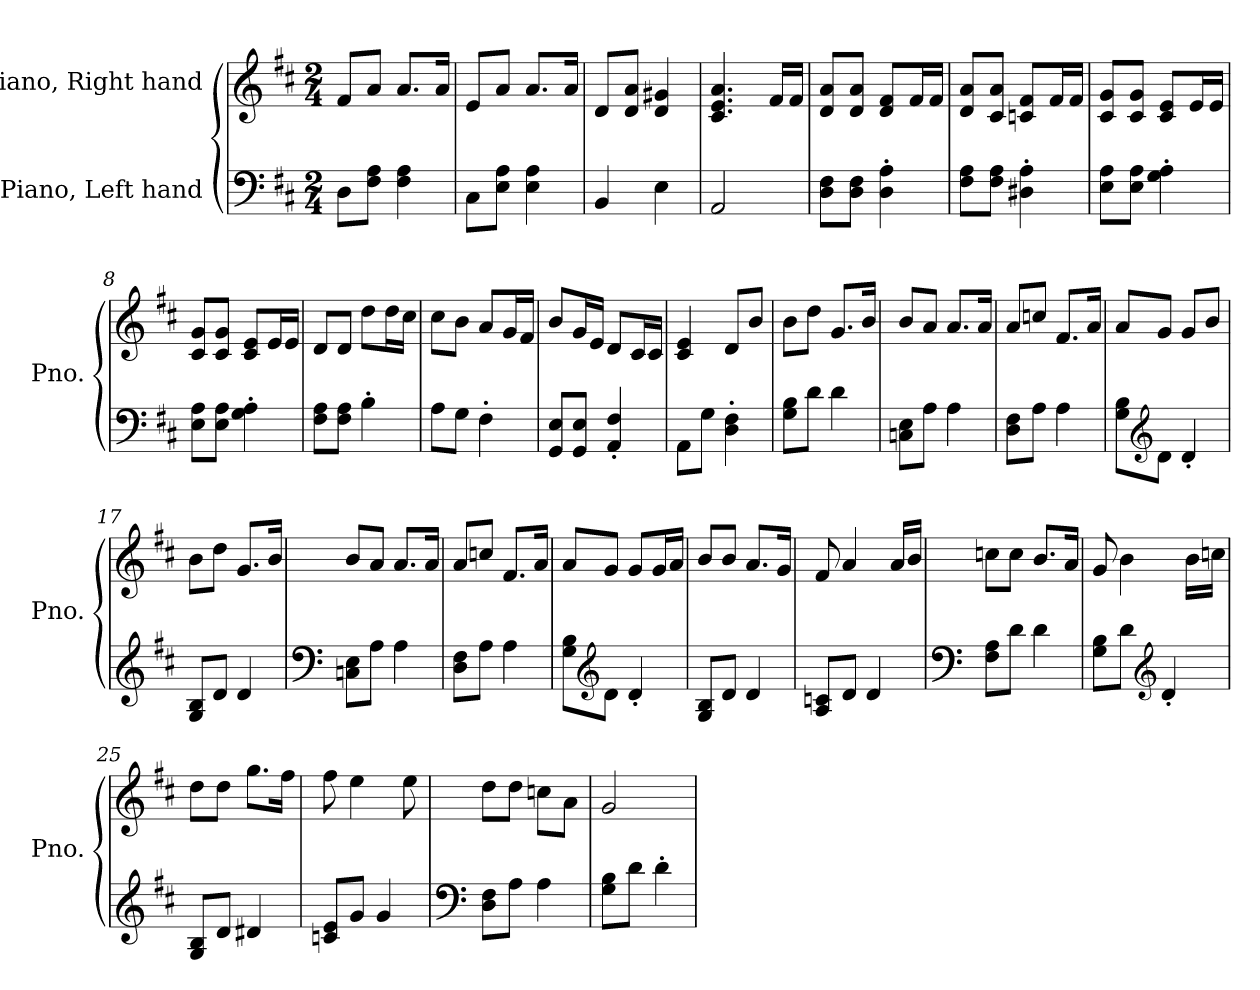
**kern	**kern
*part2	*part1
*staff2	*staff1
*I"Piano, Left hand	*I"Piano, Right hand
*I'Pno.	*I'Pno.
*clefF4	*clefG2
*k[f#c#]	*k[f#c#]
*M2/4	*M2/4
*MM120	*MM120
=1	=1
8D\L	8f#/L
8F#\ 8A\J	8a/J
4F#\ 4A\	8.a/L
.	16a/Jk
=2	=2
8C#\L	8e/L
8E\ 8A\J	8a/J
4E\ 4A\	8.a/L
.	16a/Jk
=3	=3
4BB/	8d/L
.	8d/ 8a/J
4E\	4d/ 4g#X/
=4	=4
2AA/	4.c#/ 4.e/ 4.a/
.	16f#/LL
.	16f#/JJ
=5	=5
8D\ 8F#\L	8d/ 8a/L
8D\ 8F#\J	8d/ 8a/J
4D\' 4A\'	8d/ 8f#/L
.	16f#/L
.	16f#/JJ
=6	=6
8F#\ 8A\L	8d/ 8a/L
8F#\ 8A\J	8c#/ 8a/J
4D#X\' 4A\'	8cn/ 8f#/L
.	16f#/L
.	16f#/JJ
!!LO:LB:g=z
=7	=7
8E\ 8A\L	8c#/ 8g/L
8E\ 8A\J	8c#/ 8g/J
4G\' 4A\'	8c#/ 8e/L
.	16e/L
.	16e/JJ
=8	=8
8E\ 8A\L	8c#/ 8g/L
8E\ 8A\J	8c#/ 8g/J
4G\' 4A\'	8c#/ 8e/L
.	16e/L
.	16e/JJ
=9	=9
8F#\ 8A\L	8d/L
8F#\ 8A\J	8d/J
4B'\	8dd\L
.	16dd\L
.	16cc#\JJ
=10	=10
8A\L	8cc#\L
8G\J	8b\J
4F#'\	8a/L
.	16g/L
.	16f#/JJ
=11	=11
8GG/ 8E/L	8b/L
8GG/ 8E/J	16g/L
.	16e/JJ
4AA/' 4F#/'	8d/L
.	16c#/L
.	16c#/JJ
=12	=12
8AA\L	4c#/ 4e/
8G\J	.
4D\' 4F#\'	8d/L
.	8b/J
!!LO:LB:g=z
=13	=13
8G\ 8B\L	8b\L
8d\J	8dd\J
4d\	8.g/L
.	16b/Jk
=14	=14
8Cn\ 8E\L	8b/L
8A\J	8a/J
4A\	8.a/L
.	16a/Jk
=15	=15
8D\ 8F#\L	8a/L
8A\J	8ccn/J
4A\	8.f#/L
.	16a/Jk
=16	=16
8G\ 8B\L	8a/L
*clefG2	*
8d\J	8g/J
4d'/	8g/L
.	8b/J
=17	=17
8G/ 8B/L	8b\L
8d/J	8dd\J
4d/	8.g/L
.	16b/Jk
=18	=18
*clefF4	*
8Cn\ 8E\L	8b/L
8A\J	8a/J
4A\	8.a/L
.	16a/Jk
=19	=19
8D\ 8F#\L	8a/L
8A\J	8ccn/J
4A\	8.f#/L
.	16a/Jk
!!LO:LB:g=z
=20	=20
8G\ 8B\L	8a/L
*clefG2	*
8d\J	8g/J
4d'/	8g/L
.	16g/L
.	16a/JJ
=21	=21
8G/ 8B/L	8b/L
8d/J	8b/J
4d/	8.a/L
.	16g/Jk
=22	=22
8A/ 8cn/L	8f#/
8d/J	4a/
4d/	.
.	16a/LL
.	16b/JJ
=23	=23
*clefF4	*
8F#\ 8A\L	8ccn\L
8d\J	8cc\J
4d\	8.b/L
.	16a/Jk
=24	=24
8G\ 8B\L	8g/
8d\J	4b\
*clefG2	*
4d'/	.
.	16b\LL
.	16ccn\JJ
=25	=25
8G/ 8B/L	8dd\L
8d/J	8dd\J
4d#X/	8.gg\L
.	16ff#\Jk
!!LO:LB:g=z
=26	=26
8cn/ 8e/L	8ff#\
8g/J	4ee\
4g/	.
.	8ee\
=27	=27
*clefF4	*
8D\ 8F#\L	8dd\L
8A\J	8dd\J
4A\	8ccn\L
.	8a\J
=28	=28
8G\ 8B\L	2g/
8d\J	.
4d'\	.
=	=
*-	*-
